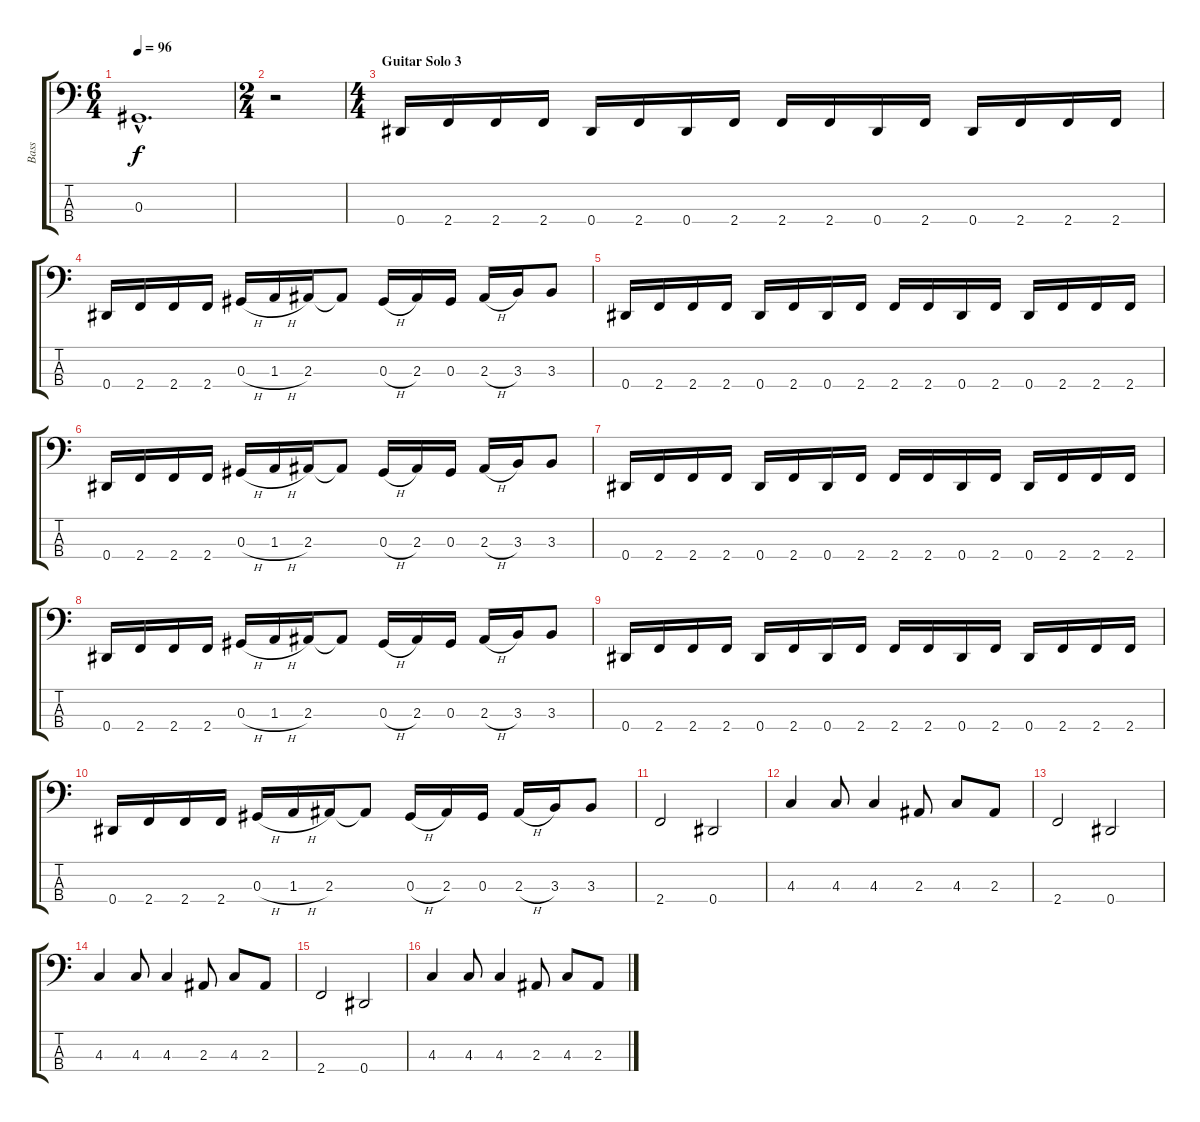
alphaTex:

\track ("Bass" "Bass") {instrument electricbassfinger}
\staff {score tabs}
\tuning (Gb2 Db2 Ab1 Eb1) {hide}
\ts (6 4)
\tempo 96
\clef f4
\ks c
0.3{hac}.1{d dy f} |
\ts (2 4)
r.2 |
\ts (4 4)
\section ("" "Guitar Solo 3")
0.4.16 2.4.16 2.4.16 2.4.16 0.4.16 2.4.16 0.4.16 2.4.16 2.4.16 2.4.16 0.4.16 2.4.16 0.4.16 2.4.16 2.4.16 2.4.16 |
0.4.16 2.4.16 2.4.16 2.4.16 0.3{h}.16 1.3{h}.16 2.3.16 2.3{t}.8 0.3{h}.16 2.3.16 0.3.16 2.3{h}.16 3.3.16 3.3.8 |
0.4.16 2.4.16 2.4.16 2.4.16 0.4.16 2.4.16 0.4.16 2.4.16 2.4.16 2.4.16 0.4.16 2.4.16 0.4.16 2.4.16 2.4.16 2.4.16 |
0.4.16 2.4.16 2.4.16 2.4.16 0.3{h}.16 1.3{h}.16 2.3.16 2.3{t}.8 0.3{h}.16 2.3.16 0.3.16 2.3{h}.16 3.3.16 3.3.8 |
0.4.16 2.4.16 2.4.16 2.4.16 0.4.16 2.4.16 0.4.16 2.4.16 2.4.16 2.4.16 0.4.16 2.4.16 0.4.16 2.4.16 2.4.16 2.4.16 |
0.4.16 2.4.16 2.4.16 2.4.16 0.3{h}.16 1.3{h}.16 2.3.16 2.3{t}.8 0.3{h}.16 2.3.16 0.3.16 2.3{h}.16 3.3.16 3.3.8 |
0.4.16 2.4.16 2.4.16 2.4.16 0.4.16 2.4.16 0.4.16 2.4.16 2.4.16 2.4.16 0.4.16 2.4.16 0.4.16 2.4.16 2.4.16 2.4.16 |
0.4.16 2.4.16 2.4.16 2.4.16 0.3{h}.16 1.3{h}.16 2.3.16 2.3{t}.8 0.3{h}.16 2.3.16 0.3.16 2.3{h}.16 3.3.16 3.3.8 |
\section ("" "")
2.4.2 0.4.2 |
4.3.4 4.3.8 4.3.4 2.3.8 4.3.8 2.3.8 |
2.4.2 0.4.2 |
4.3.4 4.3.8 4.3.4 2.3.8 4.3.8 2.3.8 |
\section ("" "")
2.4.2 0.4.2 |
4.3.4 4.3.8 4.3.4 2.3.8 4.3.8 2.3.8
